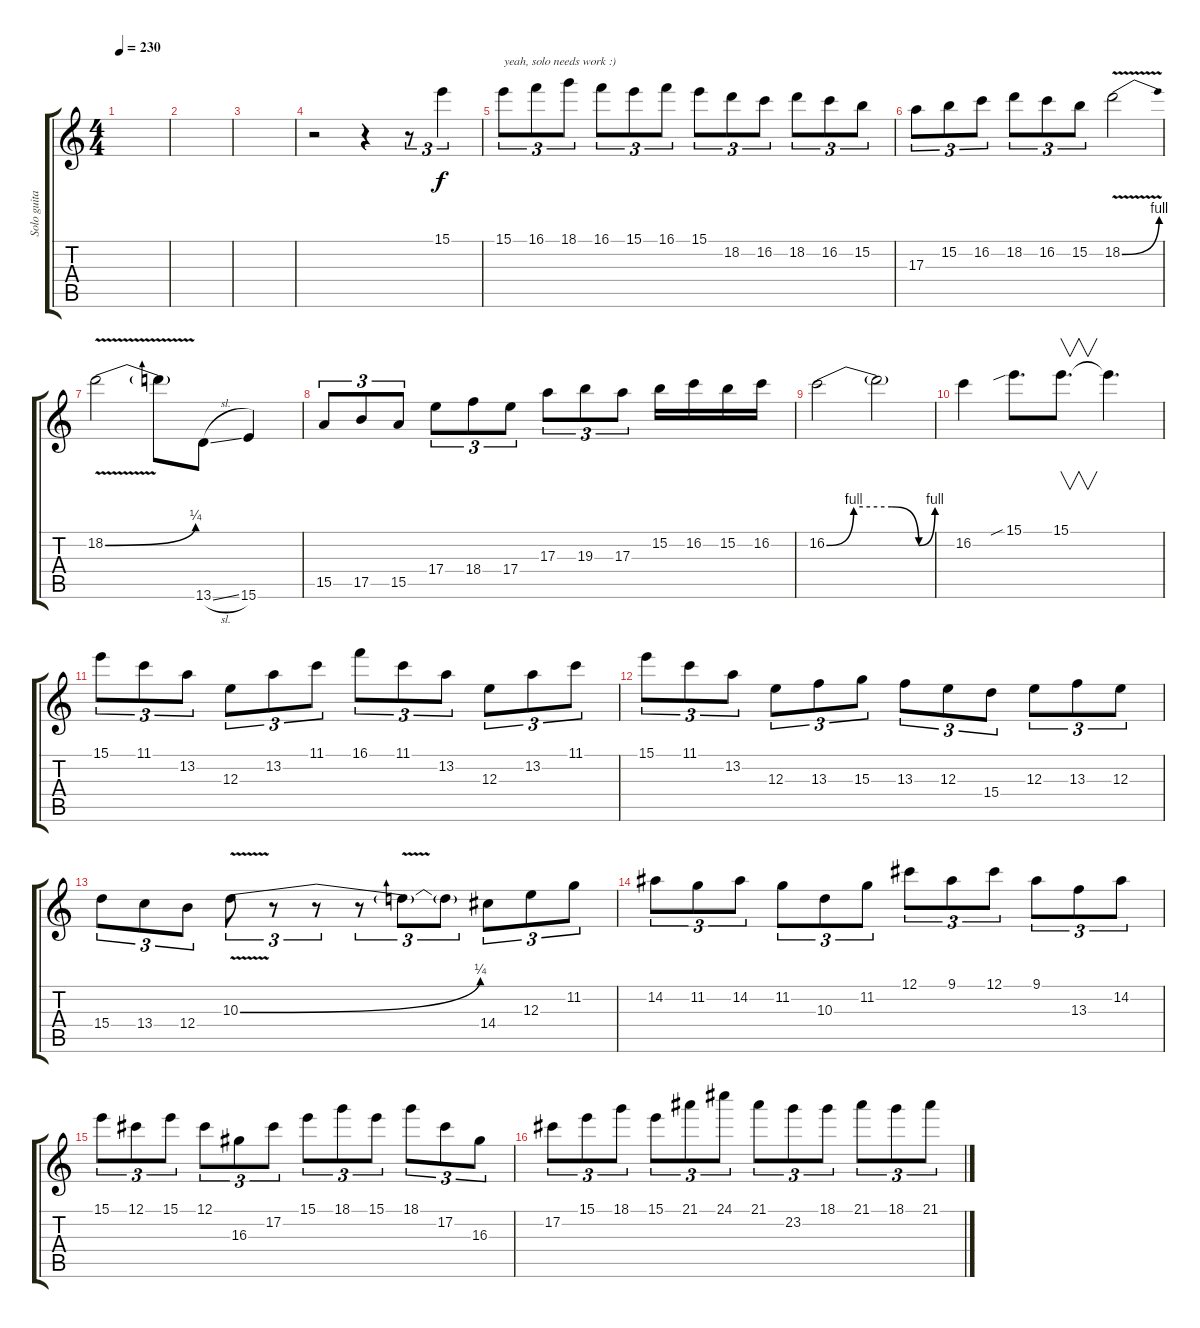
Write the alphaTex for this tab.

\track ("Solo guitar" "Solo guita") {instrument overdrivenguitar}
\staff {score tabs}
\tuning (Db4 Ab3 E3 B2 Gb2 Db2) {hide}
\ts (4 4)
\tempo 230
\clef g2
\ks c
|
|
|
r.2 r.4 r.8{tu (3 2)} 15.1.4{tu (3 2)} |
15.1.8{tu (3 2) txt "yeah, solo needs work :)"} 16.1.8{tu (3 2)} 18.1.8{tu (3 2)} 16.1.8{tu (3 2)} 15.1.8{tu (3 2)} 16.1.8{tu (3 2)} 15.1.8{tu (3 2)} 18.2.8{tu (3 2)} 16.2.8{tu (3 2)} 18.2.8{tu (3 2)} 16.2.8{tu (3 2)} 15.2.8{tu (3 2)} |
17.3.8{tu (3 2)} 15.2.8{tu (3 2)} 16.2.8{tu (3 2)} 18.2.8{tu (3 2)} 16.2.8{tu (3 2)} 15.2.8{tu (3 2)} 18.2{be (bend 0 0 60 4) v}.2 |
18.2{be (bend 0 0 60 1) v}.2 18.2{t}.8 13.6{sl}.8 15.6.4 |
15.5.8{tu (3 2)} 17.5.8{tu (3 2)} 15.5.8{tu (3 2)} 17.4.8{tu (3 2)} 18.4.8{tu (3 2)} 17.4.8{tu (3 2)} 17.3.8{tu (3 2)} 19.3.8{tu (3 2)} 17.3.8{tu (3 2)} 15.2.16 16.2.16 15.2.16 16.2.16 |
16.2{be (custom 0 0 15 4 36 4 51 0 60 4)}.2 16.2{t}.2 |
16.2.4 15.1{sib}.8{d} 15.1.8{v d} 15.1{t}.4{d} |
15.1.8{tu (3 2)} 11.1.8{tu (3 2)} 13.2.8{tu (3 2)} 12.3.8{tu (3 2)} 13.2.8{tu (3 2)} 11.1.8{tu (3 2)} 16.1.8{tu (3 2)} 11.1.8{tu (3 2)} 13.2.8{tu (3 2)} 12.3.8{tu (3 2)} 13.2.8{tu (3 2)} 11.1.8{tu (3 2)} |
15.1.8{tu (3 2)} 11.1.8{tu (3 2)} 13.2.8{tu (3 2)} 12.3.8{tu (3 2)} 13.3.8{tu (3 2)} 15.3.8{tu (3 2)} 13.3.8{tu (3 2)} 12.3.8{tu (3 2)} 15.4.8{tu (3 2)} 12.3.8{tu (3 2)} 13.3.8{tu (3 2)} 12.3.8{tu (3 2)} |
15.4.8{tu (3 2)} 13.4.8{tu (3 2)} 12.4.8{tu (3 2)} 10.3{be (bend 0 0 60 1) v}.8{tu (3 2)} r.8{tu (3 2)} r.8{tu (3 2)} r.8{tu (3 2)} 10.3{t}.8{tu (3 2)} 10.3{t}.8{tu (3 2)} 14.4.8{tu (3 2)} 12.3.8{tu (3 2)} 11.2.8{tu (3 2)} |
14.2.8{tu (3 2)} 11.2.8{tu (3 2)} 14.2.8{tu (3 2)} 11.2.8{tu (3 2)} 10.3.8{tu (3 2)} 11.2.8{tu (3 2)} 12.1.8{tu (3 2)} 9.1.8{tu (3 2)} 12.1.8{tu (3 2)} 9.1.8{tu (3 2)} 13.3.8{tu (3 2)} 14.2.8{tu (3 2)} |
15.1.8{tu (3 2)} 12.1.8{tu (3 2)} 15.1.8{tu (3 2)} 12.1.8{tu (3 2)} 16.3.8{tu (3 2)} 17.2.8{tu (3 2)} 15.1.8{tu (3 2)} 18.1.8{tu (3 2)} 15.1.8{tu (3 2)} 18.1.8{tu (3 2)} 17.2.8{tu (3 2)} 16.3.8{tu (3 2)} |
17.2.8{tu (3 2)} 15.1.8{tu (3 2)} 18.1.8{tu (3 2)} 15.1.8{tu (3 2)} 21.1.8{tu (3 2)} 24.1.8{tu (3 2)} 21.1.8{tu (3 2)} 23.2.8{tu (3 2)} 18.1.8{tu (3 2)} 21.1.8{tu (3 2)} 18.1.8{tu (3 2)} 21.1.8{tu (3 2)}
